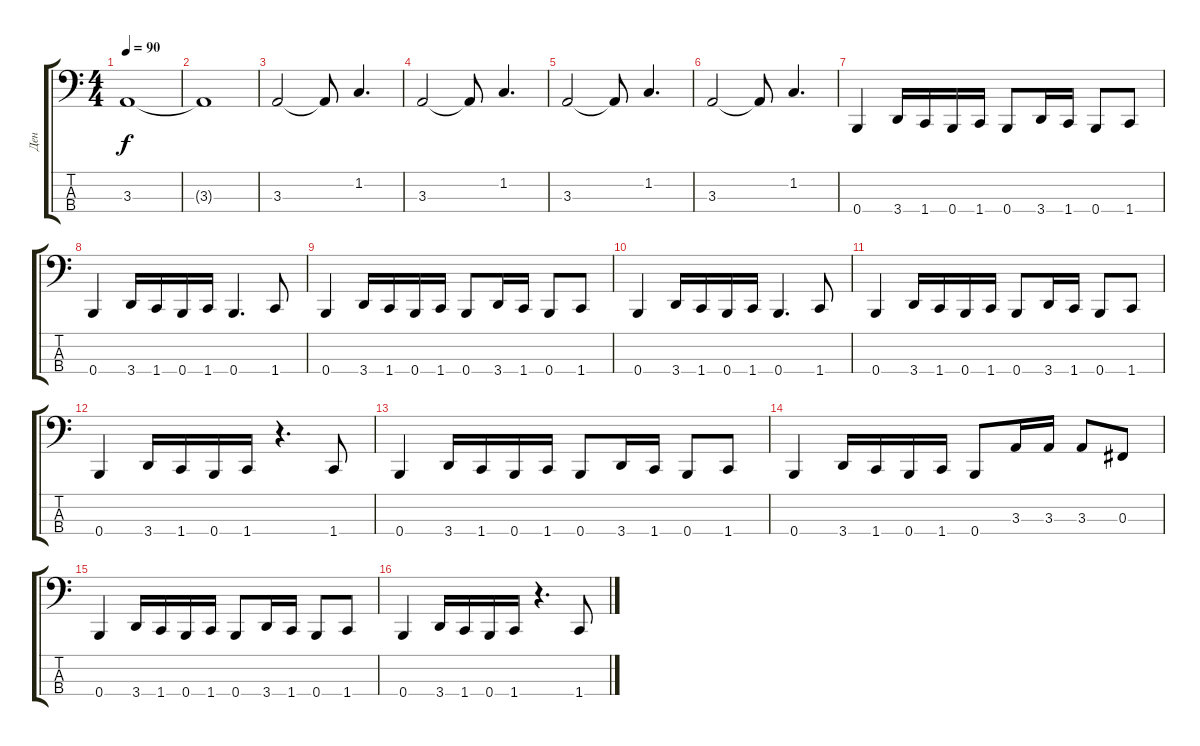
\track ("Ден" "Ден") {instrument electricbasspick}
\staff {score tabs}
\tuning (E2 B1 Gb1 B0) {hide}
\ts (4 4)
\tempo 90
\clef f4
\ks c
3.3.1{dy f} |
3.3{t}.1 |
3.3.2 3.3{t}.8 1.2.4{d} |
3.3.2 3.3{t}.8 1.2.4{d} |
3.3.2 3.3{t}.8 1.2.4{d} |
3.3.2 3.3{t}.8 1.2.4{d} |
0.4.4 3.4.16 1.4.16 0.4.16 1.4.16 0.4.8 3.4.16 1.4.16 0.4.8 1.4.8 |
0.4.4 3.4.16 1.4.16 0.4.16 1.4.16 0.4.4{d} 1.4.8 |
0.4.4 3.4.16 1.4.16 0.4.16 1.4.16 0.4.8 3.4.16 1.4.16 0.4.8 1.4.8 |
0.4.4 3.4.16 1.4.16 0.4.16 1.4.16 0.4.4{d} 1.4.8 |
0.4.4 3.4.16 1.4.16 0.4.16 1.4.16 0.4.8 3.4.16 1.4.16 0.4.8 1.4.8 |
0.4.4 3.4.16 1.4.16 0.4.16 1.4.16 r.4{d} 1.4.8 |
0.4.4 3.4.16 1.4.16 0.4.16 1.4.16 0.4.8 3.4.16 1.4.16 0.4.8 1.4.8 |
0.4.4 3.4.16 1.4.16 0.4.16 1.4.16 0.4.8 3.3.16 3.3.16 3.3.8 0.3.8 |
0.4.4 3.4.16 1.4.16 0.4.16 1.4.16 0.4.8 3.4.16 1.4.16 0.4.8 1.4.8 |
0.4.4 3.4.16 1.4.16 0.4.16 1.4.16 r.4{d} 1.4.8
